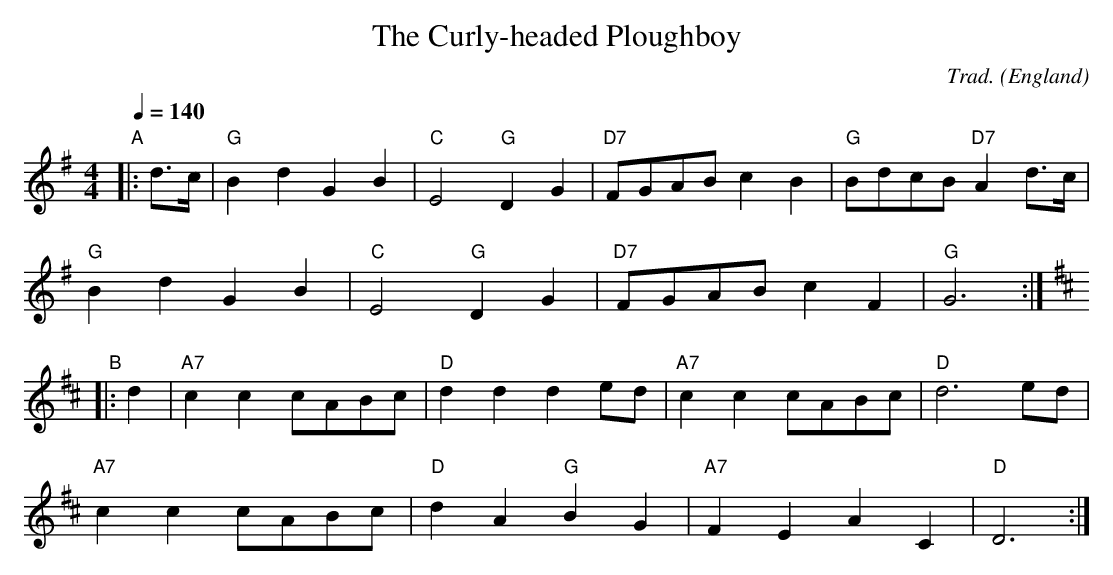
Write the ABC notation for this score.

X:1
T:Curly-headed Ploughboy, The
C:Trad.
O:England
M:4/4
L:1/8
Q:1/4=140
K:G
"A"|:d>c|"G"B2d2 G2B2|"C"E4 "G"D2G2|"D7"FGAB c2B2|"G"BdcB "D7"A2d>c|
"G"B2d2 G2B2|"C"E4 "G"D2G2|"D7"FGAB c2F2|"G"G6:|
K: D
"B"|:d2|"A7"c2c2 cABc|"D"d2d2 d2ed|"A7"c2c2 cABc|"D"d6 ed|
"A7"c2c2 cABc|"D"d2A2 "G"B2G2|"A7"F2E2 A2C2|"D"D6:|
